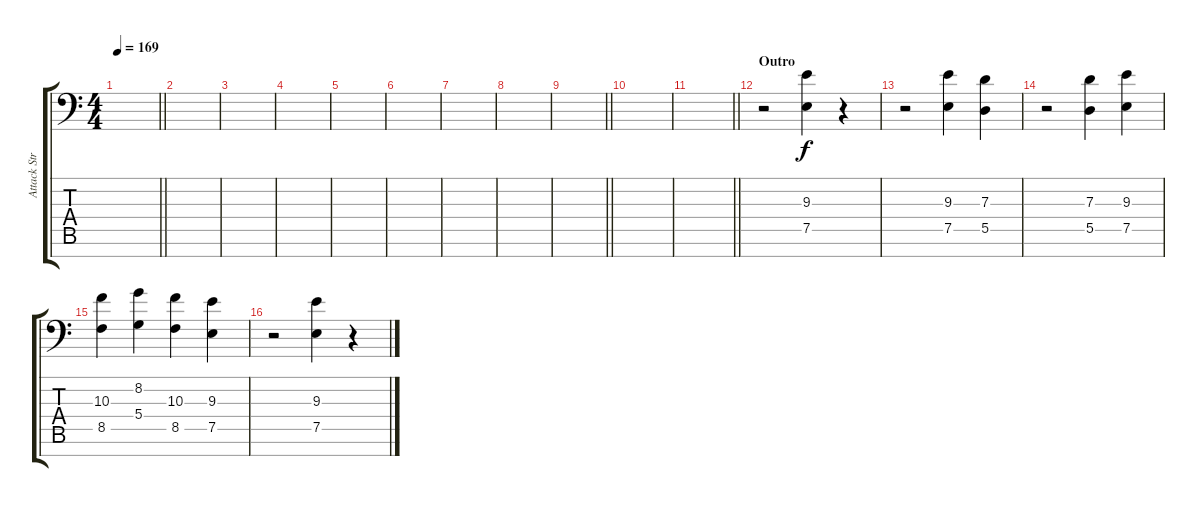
\track ("Attack Strings" "Attack Str") {instrument pizzicatostrings}
\staff {score tabs}
\tuning (E4 B3 G3 D3 A2 E2 A1) {hide}
\ts (4 4)
\tempo 169
\clef f4
\barLineRight lightlight
\ks c
|
|
|
|
|
|
|
|
\barLineRight lightlight
|
|
\barLineRight lightlight
|
\section ("" "Outro")
r.2 (9.3 7.5).4 r.4 |
r.2 (9.3 7.5).4 (7.3 5.5).4 |
r.2 (7.3 5.5).4 (9.3 7.5).4 |
(10.3 8.5).4 (8.2 5.4).4 (10.3 8.5).4 (9.3 7.5).4 |
r.2 (9.3 7.5).4 r.4
